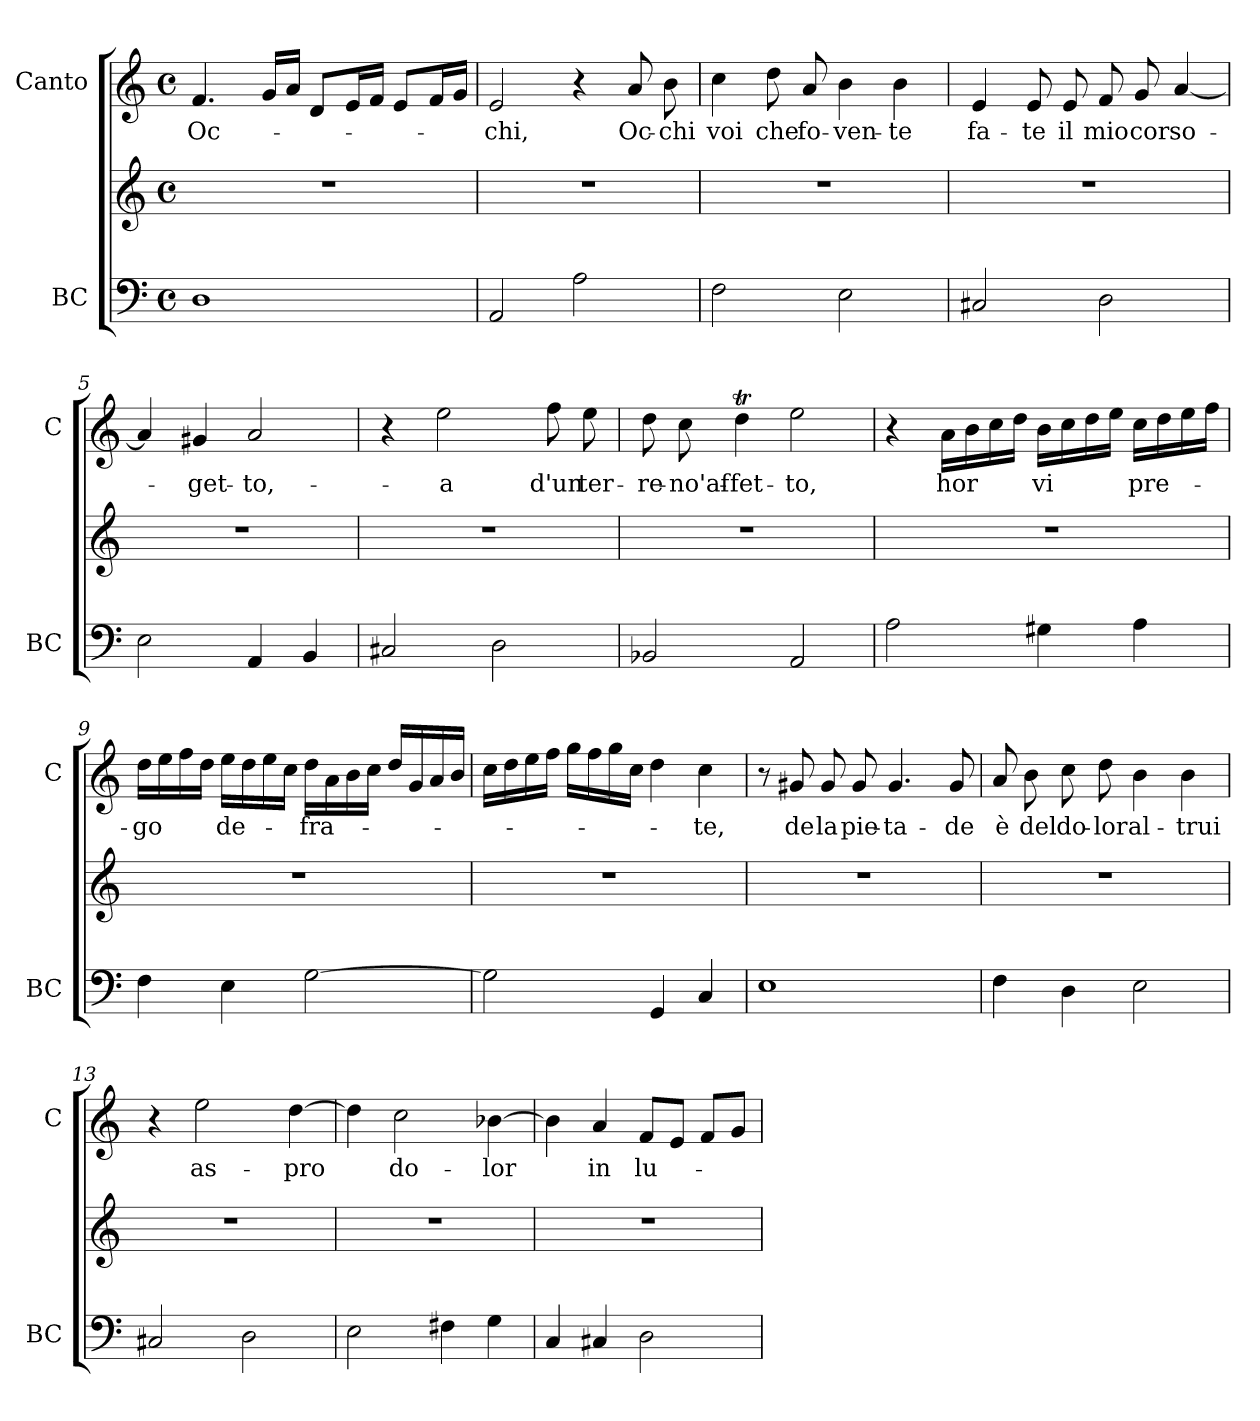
**kern	**kern	**kern	**text
*part2	*part2	*part1	*part1
*staff3	*staff2	*staff1	*staff1
*I"BC	*	*I"Canto	*
*I'BC	*	*I'C	*
*clefF4	*clefG2	*clefG2	*
*k[]	*k[]	*k[]	*
*C:	*C:	*C:	*
*M4/4	*M4/4	*M4/4	*
*met(c)	*met(c)	*met(c)	*
=1	=1	=1	=1
!	!	!	!LO:LY:b
1D	1r	4.f/	Oc-
.	.	16g/LL	.
.	.	16a/JJ	.
.	.	8d/L	.
.	.	16e/L	.
.	.	16f/JJ	.
.	.	8e/L	.
.	.	16f/L	.
.	.	16g/JJ	.
=2	=2	=2	=2
!	!	!	!LO:LY:b
2AA/	1r	2e/	-chi,
2A\	.	4r	.
!	!	!	!LO:LY:b
.	.	8a/	Oc-
!	!	!	!LO:LY:b
.	.	8b\	-chi
=3	=3	=3	=3
!	!	!	!LO:LY:b
2F\	1r	4cc\	voi
!	!	!	!LO:LY:b
.	.	8dd\	che
!	!	!	!LO:LY:b
.	.	8a/	fo-
!	!	!	!LO:LY:b
2E\	.	4b\	-ven-
!	!	!	!LO:LY:b
.	.	4b\	-te
=4	=4	=4	=4
!	!	!	!LO:LY:b
2C#X/	1r	4e/	fa-
!	!	!	!LO:LY:b
.	.	8e/	-te
!	!	!	!LO:LY:b
.	.	8e/	il
!	!	!	!LO:LY:b
2D\	.	8f/	mio
!	!	!	!LO:LY:b
.	.	8g/	cor
!	!	!	!LO:LY:b
.	.	[4a/	so-
!!LO:LB:g=z
=5	=5	=5	=5
2E\	1r	4a/]	.
!	!	!	!LO:LY:b
.	.	4g#X/	-get-
!	!	!	!LO:LY:b
4AA/	.	2a/	-to,-
4BB/	.	.	.
=6	=6	=6	=6
2C#X/	1r	4r	.
!	!	!	!LO:LY:b
.	.	2ee\	-a
2D\	.	.	.
!	!	!	!LO:LY:b
.	.	8ff\	d'un
!	!	!	!LO:LY:b
.	.	8ee\	ter-
=7	=7	=7	=7
!	!	!	!LO:LY:b
2BB-X/	1r	8dd\	-re-
!	!	!	!LO:LY:b
.	.	8cc\	-no'af-
!	!	!	!LO:LY:b
.	.	4ddT\	-fet-
!	!	!	!LO:LY:b
2AA/	.	2ee\	-to,
=8	=8	=8	=8
2A\	1r	4r	.
!	!	!	!LO:LY:b
.	.	16a\LL	hor
.	.	16b\	.
.	.	16cc\	.
.	.	16dd\JJ	.
!	!	!	!LO:LY:b
4G#X\	.	16b\LL	vi
.	.	16cc\	.
.	.	16dd\	.
.	.	16ee\JJ	.
!	!	!	!LO:LY:b
4A\	.	16cc\LL	pre-
.	.	16dd\	.
.	.	16ee\	.
.	.	16ff\JJ	.
!!LO:LB:g=z
=9	=9	=9	=9
!	!	!	!LO:LY:b
4F\	1r	16dd\LL	-go
.	.	16ee\	.
.	.	16ff\	.
.	.	16dd\JJ	.
!	!	!	!LO:LY:b
4E\	.	16ee\LL	de-
.	.	16dd\	.
.	.	16ee\	.
.	.	16cc\JJ	.
!	!	!	!LO:LY:b
[2G\	.	16dd\LL	-fra-
.	.	16a\	.
.	.	16b\	.
.	.	16cc\JJ	.
.	.	16dd/LL	.
.	.	16g/	.
.	.	16a/	.
.	.	16b/JJ	.
=10	=10	=10	=10
2G\]	1r	16cc\LL	.
.	.	16dd\	.
.	.	16ee\	.
.	.	16ff\JJ	.
.	.	16gg\LL	.
.	.	16ff\	.
.	.	16gg\	.
.	.	16cc\JJ	.
4GG/	.	4dd\	.
!	!	!	!LO:LY:b
4C/	.	4cc\	-te,
=11	=11	=11	=11
1E	1r	8r	.
!	!	!	!LO:LY:b
.	.	8g#X/	de
!	!	!	!LO:LY:b
.	.	8g#/	la
!	!	!	!LO:LY:b
.	.	8g#/	pie-
!	!	!	!LO:LY:b
.	.	4.g#/	-ta-
!	!	!	!LO:LY:b
.	.	8g#/	-de
=12	=12	=12	=12
!	!	!	!LO:LY:b
4F\	1r	8a/	è
!	!	!	!LO:LY:b
.	.	8b\	del
!	!	!	!LO:LY:b
4D\	.	8cc\	do-
!	!	!	!LO:LY:b
.	.	8dd\	-lor
!	!	!	!LO:LY:b
2E\	.	4b\	al-
!	!	!	!LO:LY:b
.	.	4b\	-trui
!!LO:PB:g=z
=13	=13	=13	=13
2C#X/	1r	4r	.
!	!	!	!LO:LY:b
.	.	2ee\	as-
2D\	.	.	.
!	!	!	!LO:LY:b
.	.	[4dd\	-pro
=14	=14	=14	=14
2E\	1r	4dd\]	.
!	!	!	!LO:LY:b
.	.	2cc\	do-
4F#X\	.	.	.
!	!	!	!LO:LY:b
4G\	.	[4b-X\	-lor
=15	=15	=15	=15
4C/	1r	4b-\]	.
!	!	!	!LO:LY:b
4C#X/	.	4a/	in
!	!	!	!LO:LY:b
2D\	.	8f/L	lu-
.	.	8e/J	.
.	.	8f/L	.
.	.	8g/J	.
=	=	=	=
*-	*-	*-	*-
